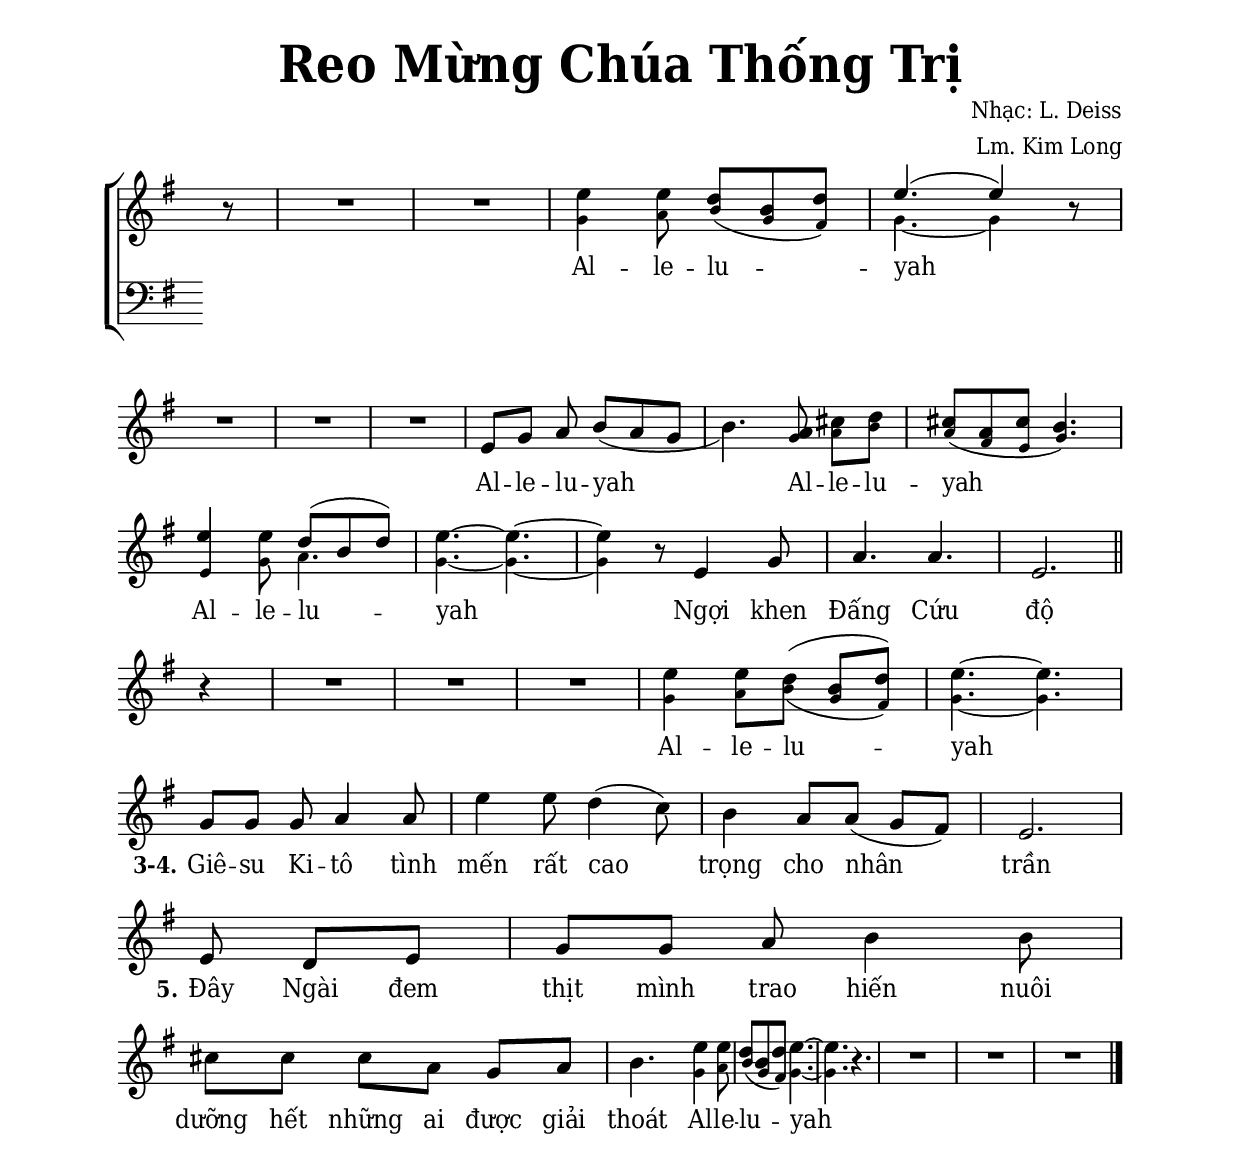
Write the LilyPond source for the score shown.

% Cài đặt chung
\version "2.22.1"
\include "english.ly"

\header {
  title = \markup { \fontsize #3 "Reo Mừng Chúa Thống Trị" }
  composer = "Nhạc: L. Deiss"
  arranger = "Lm. Kim Long"
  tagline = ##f
}

% Nhạc
nhacDiepKhucSop = \relative c'' {
  \partial 8 r8 |
  R2.*2
  e4 e8 d ([b d]) |
  e4. (e4) r8 | \break
  R2.*3
  e,8 g a b _([a g] |
  b4.) a8 cs d |
  cs ([a cs] b4.) |
  e4 e8 d ([b d]) |
  e4. ~ e4. ~ |
  e4 r8 e,4 g8 |
  a4. a |
  e2. \bar "||" \break
  
  \partial 4 r4 |
  R2.*3
  e'4 e8 d ^(b d) |
  e4. ~ e |
  g,8 g g a4 a8 |
  e'4 e8 d4 (c8) |
  b4 a8 a (g fs) |
  e2. \break
  
  \partial 4. e8 d e |
  g g a b4 b8 |
  cs cs cs a g a |
  b4.
  e4 e8 |
  d ([b d]) e4. ~ |
  e4.
  r4. |
  R2.*3 \bar "|."
}

nhacDiepKhucAlto = \relative c'' {
  r8 |
  R2.*2
  g4 a8 b ([g fs]) |
  g4. ~ g4 r8 |
  R2.*3
  e8 g a b ([a g] |
  b4.) g8 a b |
  a ([fs e] g4.) |
  e4 g8 a4. |
  g4. ~ g4. ~ |
  g4 r8 e4 g8 |
  a4. a |
  e2. |
  
  r4
  R2.*3
  g4 a8 b _(g fs) |
  g4. ~ g |
  g8 g g a4 a8 |
  e'4 e8 d4 (c8) |
  b4 a8 a (g fs) |
  e2. |
  e8 d e |
  g g a b4 b8 |
  cs cs cs a g a |
  b4. g4 a8 |
  b ([g fs]) g4. ~ |
  g4.
  
}

nhacDiepKhucBas = \relative c' {
  
}

% Lời
loiDiepKhucSop = \lyricmode {
  Al -- le -- lu -- yah
  Al -- le -- lu -- yah
  Al -- le -- lu -- yah Al -- le -- lu -- yah
  Ngợi khen Đấng Cứu độ
  Al -- le -- lu -- yah
  \set stanza = "3-4."
  Giê -- su Ki -- tô tình mến rất cao trọng cho nhân trần
  \set stanza = "5."
  Đây Ngài đem thịt mình trao hiến
  nuôi dưỡng hết những ai được giải thoát
  Al -- le -- lu -- yah
}

loiDiepKhucBas = \lyricmode {
  Ngàn dân cùng reo mừng Thiên Chúa đến thống trị
  Al -- le -- lu -- yah
  \set stanza = "1-2."
  Sự sống đã thắng vinh tử thần
  Thập giá đã đánh bại hỏa ngục.
  Al -- le -- lu -- yah Al -- le -- lu -- yah
  Al -- le -- lu -- yah Ngợi khen Đấng Cứu độ
  Al -- le -- lu -- yah
  \set stanza = "3-4."
  Giê -- su Ki -- tô tình mến rất cao trọng cho nhân trần
  \repeat unfold 15 { _ }
  \set stanza = "5-6."
  Tô môi chúng con thắm hồn Ngài đã đổ máu chiên.
}

% Dàn trang
\paper {
  #(set-paper-size "a4")
  top-margin = 15\mm
  bottom-margin = 15\mm
  left-margin = 20\mm
  right-margin = 20\mm
  indent = #0
  #(define fonts
    (make-pango-font-tree
      "Deja Vu Serif Condensed"
      "Deja Vu Serif Condensed"
      "Deja Vu Serif Condensed"
      (/ 20 20)))
  print-page-number = #f
  %page-count = #1
}

TongNhip = {
  \key g \major \time 3/4
  \set Timing.beamExceptions = #'()
  \set Timing.baseMoment = #(ly:make-moment 1/4)
}

% Đổi kích thước nốt cho bè phụ
notBePhu =
#(define-music-function (font-size music) (number? ly:music?)
   (for-some-music
     (lambda (m)
       (if (music-is-of-type? m 'rhythmic-event)
           (begin
             (set! (ly:music-property m 'tweaks)
                   (cons `(font-size . ,font-size)
                         (ly:music-property m 'tweaks)))
             #t)
           #f))
     music)
   music)

\score {
  \new ChoirStaff <<
    \new Staff \with {
        \consists "Merge_rests_engraver"
        printPartCombineTexts = ##f
      }
      <<
      \new Voice \TongNhip \partCombine 
        \nhacDiepKhucSop
        \notBePhu -2 { \nhacDiepKhucAlto }
      \new NullVoice = beSop \nhacDiepKhucSop
      \new Lyrics \lyricsto beSop \loiDiepKhucSop
    >>
    \new Staff <<
        \clef "bass"
        \new Voice = beBas {
          \TongNhip \nhacDiepKhucBas
        }
      \new Lyrics \lyricsto beBas \loiDiepKhucBas
    >>
  >>
  \layout {
    \override Staff.TimeSignature.transparent = ##t
    \override Lyrics.LyricSpace.minimum-distance = #2.0
    \override Score.BarNumber.break-visibility = ##(#f #f #f)
    \override Score.SpacingSpanner.uniform-stretching = ##t
  }
}
